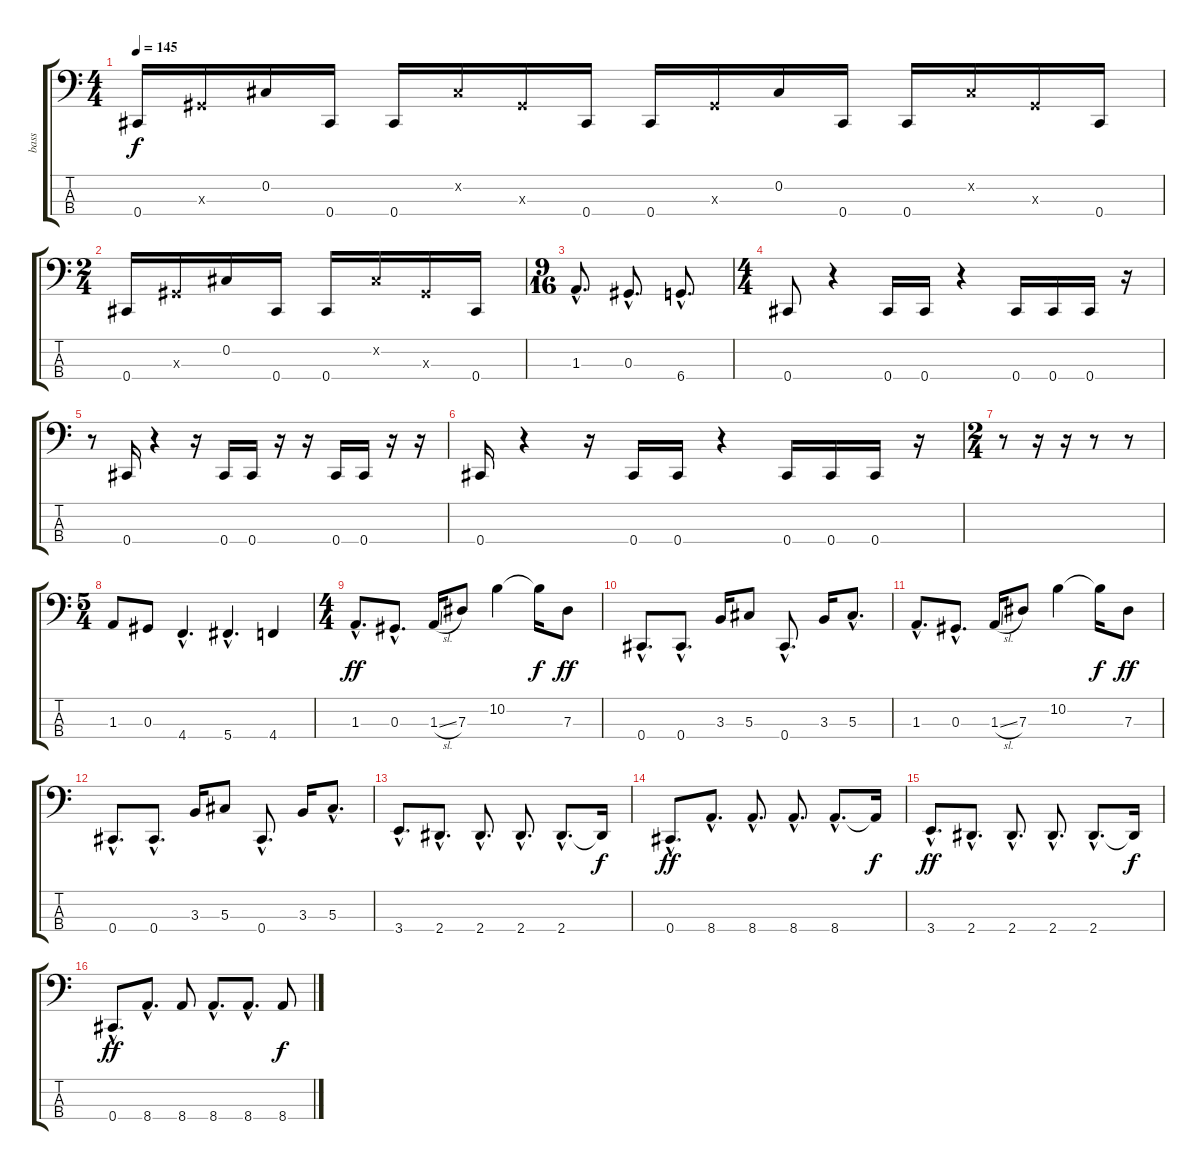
\track ("bass" "bass") {instrument electricbasspick}
\staff {score tabs}
\tuning (Gb2 Db2 Ab1 Db1) {hide}
\ts (4 4)
\tempo 145
\clef f4
\ks c
0.4.16{dy f} 0.3{x}.16 0.2.16 0.4.16 0.4.16 0.2{x}.16 0.3{x}.16 0.4.16 0.4.16 0.3{x}.16 0.2.16 0.4.16 0.4.16 0.2{x}.16 0.3{x}.16 0.4.16 |
\ts (2 4)
0.4.16 0.3{x}.16 0.2.16 0.4.16 0.4.16 0.2{x}.16 0.3{x}.16 0.4.16 |
\ts (9 16)
1.3{hac}.8{d} 0.3{hac}.8{d} 6.4{hac}.8{d} |
\ts (4 4)
0.4.8 r.4 0.4.16 0.4.16 r.4 0.4.16 0.4.16 0.4.16 r.16 |
r.8 0.4.16 r.4 r.16 0.4.16 0.4.16 r.16 r.16 0.4.16 0.4.16 r.16 r.16 |
0.4.16 r.4 r.16 0.4.16 0.4.16 r.4 0.4.16 0.4.16 0.4.16 r.16 |
\ts (2 4)
r.8 r.16 r.16 r.8 r.8 |
\ts (5 4)
1.3.8 0.3.8 4.4{hac}.4{d} 5.4{hac}.4{d} 4.4.4 |
\ts (4 4)
1.3{hac}.8{d dy ff} 0.3{hac}.8{d} 1.3{sl}.16 7.3.8 10.2.4 10.2{t}.16{dy f} 7.3.8{dy ff} |
0.4{hac}.8{d} 0.4{hac}.8{d} 3.3.16 5.3.8 0.4{hac}.8{d} 3.3.16 5.3{hac}.8{d} |
1.3{hac}.8{d} 0.3{hac}.8{d} 1.3{sl}.16 7.3.8 10.2.4 10.2{t}.16{dy f} 7.3.8{dy ff} |
0.4{hac}.8{d} 0.4{hac}.8{d} 3.3.16 5.3.8 0.4{hac}.8{d} 3.3.16 5.3{hac}.8{d} |
3.4{hac}.8{d} 2.4{hac}.8{d} 2.4{hac}.8{d} 2.4{hac}.8{d} 2.4{hac}.8{d} 2.4{t}.16{dy f} |
0.4{hac}.8{d dy ff} 8.4{hac}.8{d} 8.4{hac}.8{d} 8.4{hac}.8{d} 8.4{hac}.8{d} 8.4{t}.16{dy f} |
3.4{hac}.8{d dy ff} 2.4{hac}.8{d} 2.4{hac}.8{d} 2.4{hac}.8{d} 2.4{hac}.8{d} 2.4{t}.16{dy f} |
0.4{hac}.8{d dy ff} 8.4{hac}.8{d} 8.4.8 8.4{hac}.8{d} 8.4{hac}.8{d} 8.4.8{dy f}
